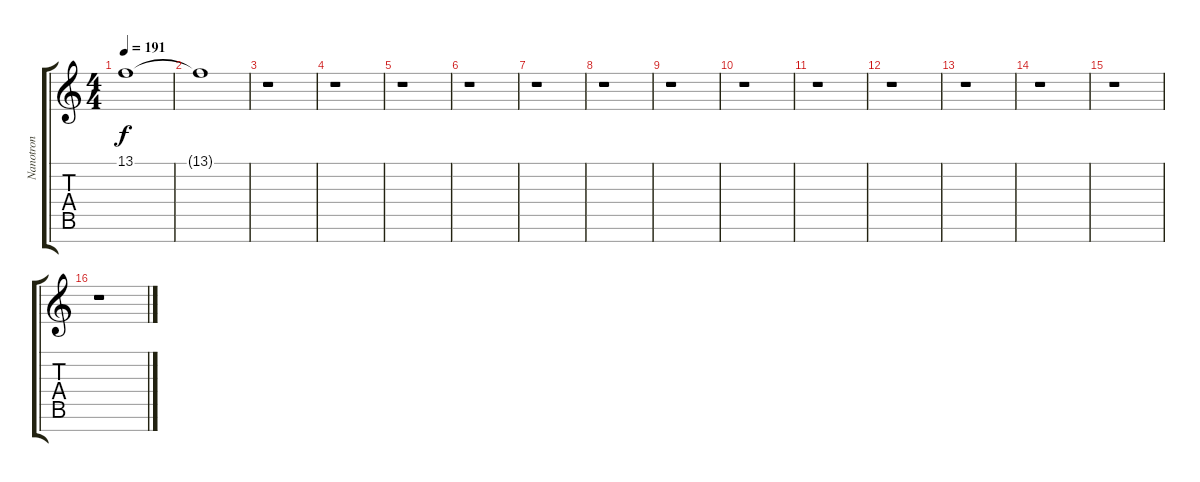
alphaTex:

\track ("Nanotron" "Nanotron") {instrument stringensemble1}
\staff {score tabs}
\tuning (E4 B3 G3 D3 A2 E2 B1) {hide}
\ts (4 4)
\tempo 191
\clef g2
\ks c
13.1.1{dy f} |
13.1{t}.1 |
r.1 |
r.1 |
r.1 |
r.1 |
r.1 |
r.1 |
r.1 |
r.1 |
r.1 |
r.1 |
r.1 |
r.1 |
r.1 |
r.1
